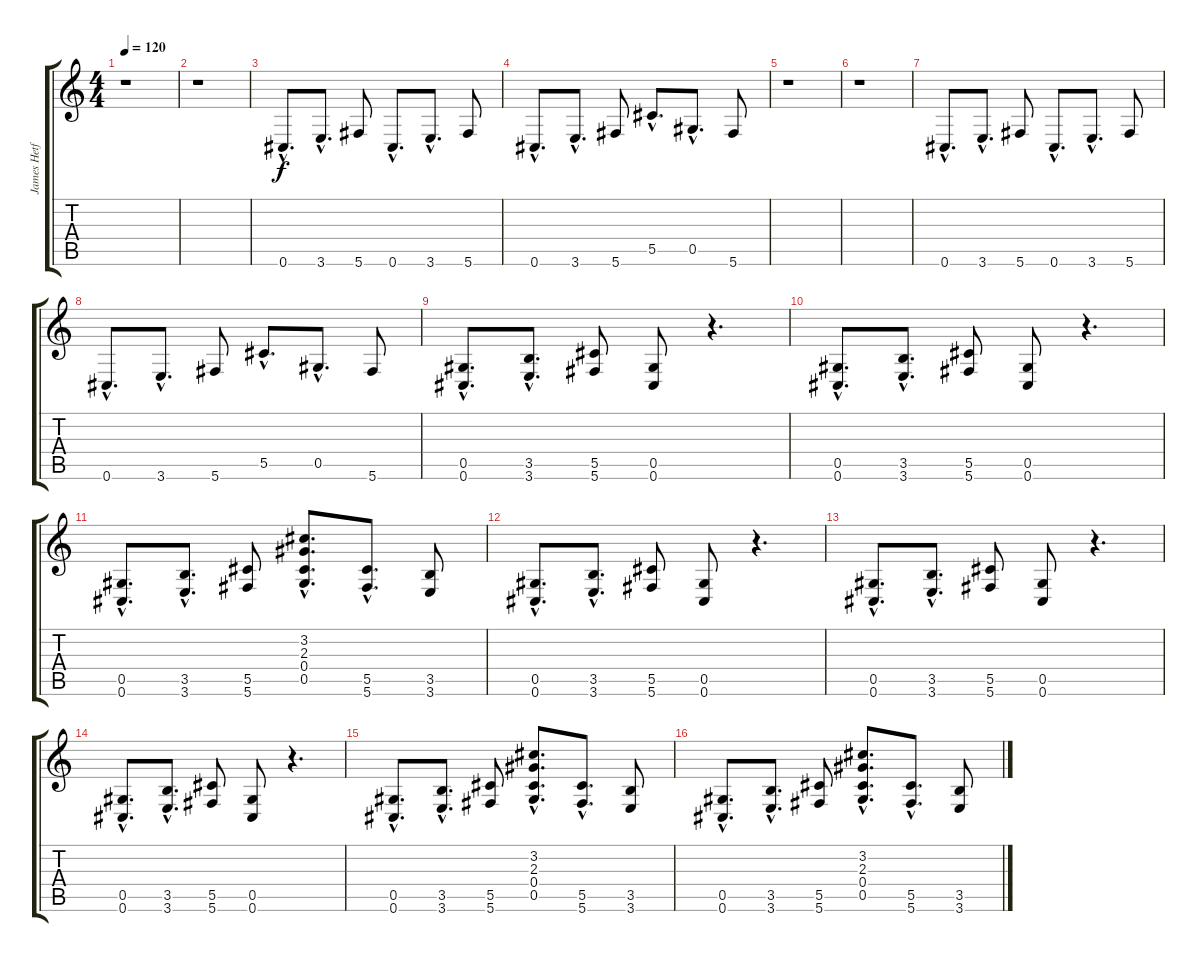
\track ("James Hetfield dist." "James Hetf") {instrument distortionguitar}
\staff {score tabs}
\tuning (Eb4 Bb3 Gb3 Db3 Ab2 Db2) {hide}
\ts (4 4)
\tempo 120
\clef g2
\ks c
r.1{dy f} |
r.1 |
0.6{hac}.8{d volume 10 instrument electricguitarmuted} 3.6{hac}.8{d} 5.6.8 0.6{hac}.8{d} 3.6{hac}.8{d} 5.6.8 |
0.6{hac}.8{d} 3.6{hac}.8{d} 5.6.8 5.5{hac}.8{d} 0.5{hac}.8{d} 5.6.8 |
r.1 |
r.1 |
0.6{hac}.8{d} 3.6{hac}.8{d} 5.6.8 0.6{hac}.8{d} 3.6{hac}.8{d} 5.6.8 |
0.6{hac}.8{d} 3.6{hac}.8{d} 5.6.8 5.5{hac}.8{d} 0.5{hac}.8{d} 5.6.8 |
(0.5{hac} 0.6{hac}).8{d volume 16 instrument distortionguitar} (3.5{hac} 3.6{hac}).8{d} (5.5 5.6).8 (0.5 0.6).8 r.4{d} |
(0.5{hac} 0.6{hac}).8{d} (3.5{hac} 3.6{hac}).8{d} (5.5 5.6).8 (0.5 0.6).8 r.4{d} |
(0.5{hac} 0.6{hac}).8{d} (3.5{hac} 3.6{hac}).8{d} (5.5 5.6).8 (3.2{hac} 2.3{hac} 0.4{hac} 0.5{hac}).8{d} (5.5{hac} 5.6{hac}).8{d} (3.5 3.6).8 |
(0.5{hac} 0.6{hac}).8{d} (3.5{hac} 3.6{hac}).8{d} (5.5 5.6).8 (0.5 0.6).8 r.4{d} |
(0.5{hac} 0.6{hac}).8{d} (3.5{hac} 3.6{hac}).8{d} (5.5 5.6).8 (0.5 0.6).8 r.4{d} |
(0.5{hac} 0.6{hac}).8{d} (3.5{hac} 3.6{hac}).8{d} (5.5 5.6).8 (0.5 0.6).8 r.4{d} |
(0.5{hac} 0.6{hac}).8{d} (3.5{hac} 3.6{hac}).8{d} (5.5 5.6).8 (3.2{hac} 2.3{hac} 0.4{hac} 0.5{hac}).8{d} (5.5{hac} 5.6{hac}).8{d} (3.5 3.6).8 |
(0.5{hac} 0.6{hac}).8{d} (3.5{hac} 3.6{hac}).8{d} (5.5 5.6).8 (3.2{hac} 2.3{hac} 0.4{hac} 0.5{hac}).8{d} (5.5{hac} 5.6{hac}).8{d} (3.5 3.6).8
